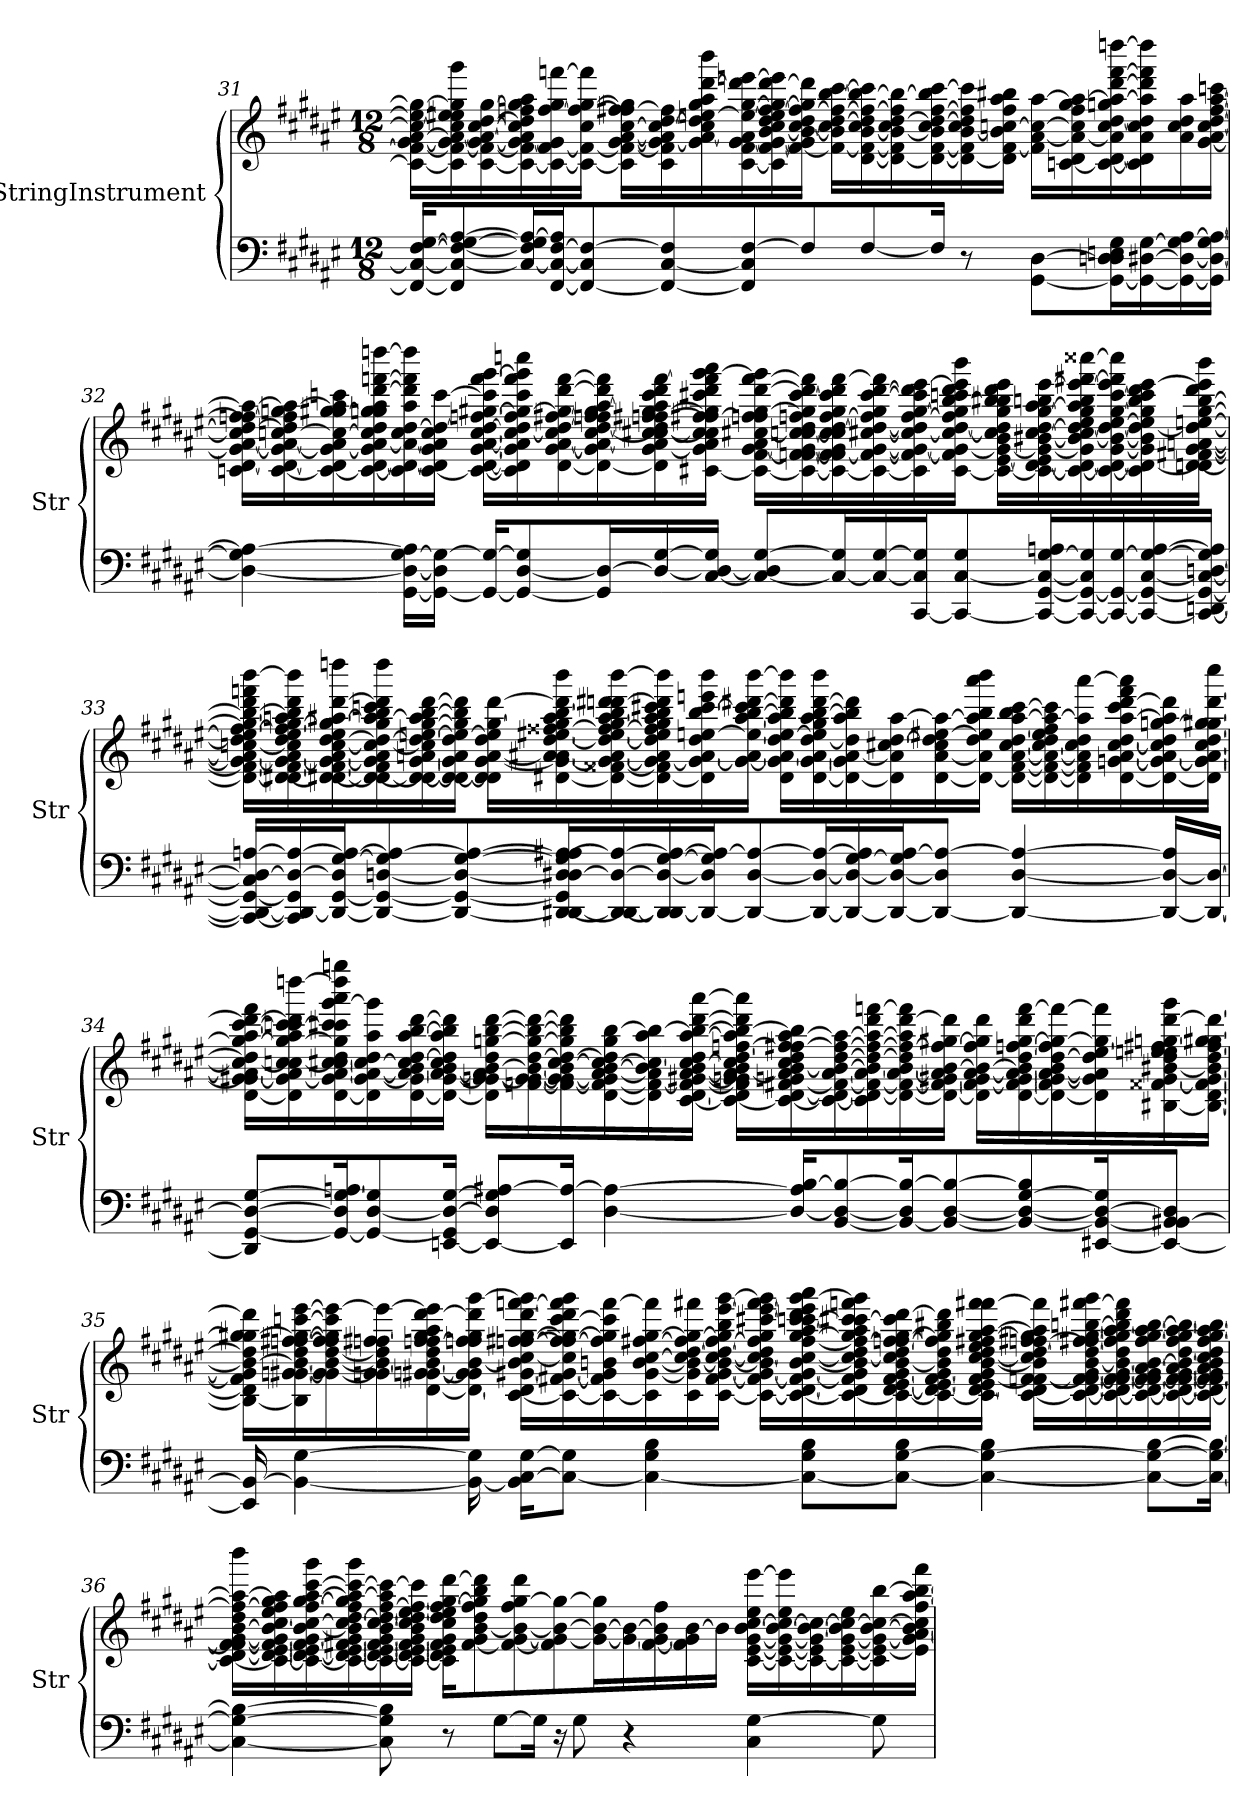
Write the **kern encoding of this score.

**kern	**kern
*part2	*part1
*staff2	*staff1
*I"StringInstrument	*I"StringInstrument
*I'Str	*I'Str
!!LO:LB:g=z
*clefF4	*clefG2
*k[f#c#g#d#a#e#]	*k[f#c#g#d#a#e#]
*M12/8	*M12/8
=31	=31
16FF#/_ 16C#/_ [16F#/ [16G#/KL	16c#\_ 16f#\_ [16g#\ [16a#\ 16cc#\_ 16ee\_ 16gg#\_LL
8FF#/] 8C#/_ 8F#/_ 8G#/_ [8A#/	16c#\] 16f#\_ 16g#\] 16a#\_ 16cc#\] 16ee\] 16ee#X\ 16gg#\] 16ggg#\
.	[16c#\ 16f#\_ [16g#\ 16a#\_ [16cc#\ [16dd#\ [16gg#\
16C#/_ 16F#/] 16G#/] 16A#/_L	16c#\_ 16f#\] 16g#\_ 16a#\] 16cc#\] 16dd#\] 16ffn\ 16gg#\] 16aa#\
[16FF#/ 16C#/_ [16F#/ 16A#/]J	16c#\_ [16f#\ 16g#\] [16ff\ 16gg#\ [16fffn\
8FF#/_ 8C#/] 8F#/_	16c#\_ 16f#\_ 16cc#\ 16ff\_ [16gg#\ 16fff\]JJ
.	16c#\] 16f#\_ [16g#\ [16a#\ [16cc#\ 16ff\] [16ff#X\ 16gg#\]LL
8FF#/_ [8C#/ 8F#/]	16c#\ 16f#\] 16g#\_ 16a#\] 16cc#\_ [16dd#\ 16ff#\]
.	16g#\] [16a#\ 16cc#\] 16dd#\] [16een\ 16gg#\ 16aa#\ [16ddd#\ 16bbb\
8FF#/] 8C#/] [8F#/	[16c#\ 16f#\ [16g#\ 16a#\] 16ee\_ [16gg#\ 16ddd#\] [16eeen\
.	16c#\] [16f#\ 16g#\_ [16b\ 16cc#\ 16dd#\ 16ee\] [16ff#\ 16gg#\_ [16ddd#\ 16eee\]
8F#/]	16f#\_ 16g#\] 16b\_ [16cc#\ 16dd#\ 16ff#\_ 16gg#\] 16ddd#\]JJ
.	16f#\_ 16b\] 16cc#\] [16dd#\ 16ff#\_ [16bb\ [16ccc#\LL
[8F#/	[16d#\ 16f#\_ [16b\ 16cc#\ 16dd#\] 16ff#\_ 16bb\_ 16ccc#\]
.	16d#\_ 16f#\] 16b\_ 16cc#\ [16dd#\ 16ff#\] 16bb\_
16F#/Jk]	16d#\_ [16f#\ 16b\] 16cc#\ 16dd#\_ [16ff#\ 16bb\] [16ccc#\
8r	16d#\_ 16f#\] [16b\ 16cc#\ 16dd#\] 16ff#\] 16ccc#\]
.	16d#\] [16f#\ 16b\] [16ccn\ 16ff#\ 16aa#\ 16bb#X\JJ
[8GG#\ [8D#\L	16f#\] [16a#\ 16cc\_ [16aa#\LL
.	[16cn\ 16d#\ 16a#\_ 16cc\] 16ff#\ 16gg#\ 16aa#\_
16GG#\_ 16Dn\ 16D#\] 16En\ 16G#\L	16c\_ [16d#\ 16a#\] 16cc\ [16dd#\ 16ggn\ 16aa#\_ [16ddd#\ [16fff\ [16ddddn\
16GG#\_ [16D#X\ [16G#\	16c\] 16d#\] 16a#\ 16cc\ 16dd#\] 16aa#\] 16ddd#\] 16fff\] 16dddd\]
16GG#\_ 16D#\_ 16G#\] [16A#\	16a#\ 16cc\ 16dd#\ 16aa#\
16GG#\] 16D#\_ [16G#\ 16A#\_JJ	[16g#\ 16a#\ [16cc\ [16dd#\ [16ff#\ [16aa#\ 16cccn\JJ
!!LO:LB:g=z
=32	=32
4D#\_ 4G#\] 4A#\_	16cn\ [16d#\ 16g#\_ [16a#\ 16cc\] 16dd#\_ 16ffn\ 16ff#\_ 16aa#\_LL
.	[16c\ 16d#\_ 16g#\_ 16a#\_ [16ccn\ 16dd#\] 16ff#\] 16ggn\ 16aa#\_
.	16c\_ 16d#\] 16g#\_ 16a#\] 16cc\_ 16gg\ [16gg#X\ 16aa#\] 16cccn\
.	16c\_ [16d#\ 16g#\] [16a#\ 16cc\] 16dd#\ 16ggn\ 16gg#\] 16aa#\ [16ddd#\ [16fffn\ [16ddddn\
[16GG#\ 16D#\_ [16G#\ 16A#\]LL	16c\] 16d#\_ 16a#\_ 16cc\ [16dd#\ 16aa#\ 16ddd#\] 16fff\] 16dddd\]
16GG#\_ 16D#\] 16G#\_JJ	[16c\ 16d#\] 16g#\ 16a#\] 16cc\ 16dd#\_ [16ccc\JJ
16GG#/_ 16G#/_KL	16c\_ [16d#\ [16g#\ [16a#\ [16cc\ 16dd#\_ [16ffn\ [16gg#X\ 16ccc\] [16fff\ [16ggg#\LL
8GG#/_ [8D#/ 8G#/]	16c\] 16d#\] 16g#\] 16a#\] 16cc\_ 16dd#\] 16ff\] 16gg#\_ 16ccc\ 16fff\] 16ggg#\] 16ccccn\
.	[16d#\ [16g#\ [16a#\ 16cc\] [16dd#\ [16ff#X\ 16gg#\] [16ddd#\ [16fff\
16GG#/] 16D#/_L	16d#\_ 16g#\] 16a#\_ [16cc\ 16dd#\_ 16ffn\ 16ff#\] 16gg#\ [16aa#\ 16ddd#\] 16fff\]
16D#/_ [16G#/	16d#\] [16g#\ 16a#\] 16cc\_ [16cc#X\ 16dd#\] [16ffn\ 16ff#X\ [16gg#\ 16aa#\] 16ccc\ 16ddd#\ [16fff\
[16C#/ 16D#/_ 16G#/]JJ	[16c#X\ 16g#\] 16a#\ 16cc\] 16cc#\] 16ff\] [16ff#X\ 16gg#\] 16ccc#X\ 16ddd#\ 16fff\] [16ggg#\ 16aaa#\JJ
8C#/_ 8D#/] [8G#/L	16c#\_ [16f#\ [16g#\ 16a#\ [16cc#X\ 16ffn\ 16ff#\] [16gg#\ [16ddd#\ [16fff\ 16ggg#\]LL
.	16c#\_ [16fn\ 16f#\_ 16g#\_ [16ccn\ 16cc#\_ 16dd#\ 16ffn\ 16gg#\] [16ccc#\ 16ddd#\] 16fff\]
16C#/_ 16G#/]L	16c#\_ 16f\_ 16f#\] 16g#\] 16cc\] 16cc#\] [16dd#\ [16ff\ 16gg#\ 16ccc#\] 16ddd#\ [16fff\
16C#/_ [16G#/	16c#\_ 16f\_ [16g#\ [16cc#X\ 16dd#\_ 16ff\] 16gg#\ [16ccc#\ [16ddd#\ 16fff\]
[16CC#/ 16C#/] 16G#/]J	16c#\] 16f\_ 16g#\_ 16cc#\_ 16dd#\] [16ff\ [16gg#\ 16ccc#\] 16ddd#\] [16eee#\
8CC#/_ [8C#/ 8G#/	[16c#\ 16f\] 16g#\_ 16cc#\_ [16dd#\ 16ff\] 16gg#\] [16bb\ 16cccn\ 16ddd#\ 16eee#\] 16bbb\JJ
.	16c#\_ [16e#\ 16g#\_ 16b\ 16cc#\] 16dd#\] 16gg#\ 16bb\] 16bb#X\ 16ddd#\ 16eee#\LL
16CC#/_ [16GG#/ 16C#/_ [16G#/ 16An/L	16c#\_ [16d#\ 16e#\] 16g#\_ [16b#X\ [16cc#\ [16dd#\ [16gg#\ [16aa#\ 16bbn\ [16eee#\
16CC#/_ 16GG#/_ 16C#/] 16G#/]	16c#\_ 16d#\_ 16g#\] 16b#\_ 16cc#\] 16dd#\_ 16ee#\ 16gg#\] 16aa#\] 16bb\ 16eee#\_ [16fff#X\ [16cccc##X\
16CC#/_ 16GG#/_ [16G#/	16c#\_ 16d#\_ [16g#\ 16b#\_ 16dd#\_ [16ee#\ [16gg#\ [16ccc\ 16eee#\] 16fff#\] 16cccc##\]
16CC#/_ 16GG#/_ [16C#/ 16G#/_ [16A/	16c#\] 16d#\_ 16g#\] 16b#\] 16dd#\_ 16ee#\] 16gg#\] 16bb\ 16ccc\] 16ddd#\ [16eee#\
16CC#/_ [16DDn/ 16GG#/_ 16C#/_ [16Dn/ 16G#/] 16A/]JJ	[16dn\ 16d#\] [16f#X\ [16g#\ [16an\ 16dd#\_ [16een\ [16gg#\ [16bb\ 16ddd#\ 16eee#\] 16bbb\JJ
!!LO:LB:g=z
=33	=33
16CC#/_ 16DD/_ 16GG#/_ 16C#/] 16D/_ [16An/LL	16d\_ 16f#\_ 16g#\_ 16a\_ [16ccn\ 16dd#\] 16ee\_ [16ff#\ 16gg#\_ 16bb\_ 16ddd#\ 16fffn\ [16bbb\LL
16CC#/] 16DD/_ 16GG#/] 16D/_ 16A/_	16d\_ 16d#X\ 16f#\_ 16g#\_ 16a\_ 16cc\] 16dd#\ 16ee\_ 16ff#\] 16gg#\_ 16aan\ 16bb\] 16ddd#\ 16bbb\]
16DD/_ [16GG#/ 16D/] [16G#/ 16A/_J	16d\_ [16d#X\ 16f#\_ 16g#\_ 16a\_ [16cc\ [16dd#\ 16ee\] 16gg#\_ [16aa#X\ [16ddd#\ 16ddddn\
8DD/_ 8GG#/_ [8Dn/ 8G#/] 8A/_	16d\_ 16d#\_ 16f#\] 16g#\] 16a\] 16cc\_ 16dd#\_ 16gg#\] 16aa#\_ 16bb\ 16cccn\ 16ddd#\] 16dddd\
.	16d\_ 16d#\_ [16g#\ [16an\ 16cc\] 16dd#\_ [16een\ [16gg#\ 16aa#\] [16bb\ [16ddd#\
8DD/_ 8GG#/_ 8D/_ [8G#/ 8A/_	16d\_ 16d#\_ 16g#\] 16a\] 16dd#\] 16ee\_ 16gg#\] 16bb\] 16ddd#\]JJ
.	16d\] 16d#\] [16g#\ [16a\ 16dd#\ 16ee\] [16gg#\ [16ddd#\LL
16DD/_ [16DD#X/ 16GG#/] 16D/] [16D#X/ 16G#/] 16A/] [16A#X/L	[16d#X\ 16g#\_ 16a\] [16a#X\ [16dd#\ [16ee#X\ [16ff##X\ 16gg#\] 16aa#\ [16bb\ 16ddd#\] 16bbb\
16DD/_ 16DD#/_ 16D#/_ 16A#/_	16d#\_ [16f##X\ 16g#\_ 16a#\_ 16dd#\_ 16ee#\_ 16ff##\_ [16gg#\ 16aa#\ 16bb\] [16dddn\ 16ddd#X\ [16bbb\
16DD/] 16DD#/_ 16D#/_ [16G#/ 16A#/_	16d#\_ 16f##\] 16g#\_ 16a#\] 16dd#\] 16ee#\] 16ff##\] 16gg#\] 16aa#\ 16bb\ 16ccc#X\ 16ddd\] 16bbb\]
16DD#/_ 16D#/] 16G#/] 16A#/_J	16d#\] 16g#\_ [16a#\ 16dd#\ [16een\ [16bb\ [16ccc#\ 16eeen\ 16bbb\
8DD#/_ [8D#/ 8A#/_	16g#\_ 16a#\_ 16ee\_ [16aa#\ 16bb\_ 16ccc#\] [16ddd#X\ [16bbb\JJ
.	16d#\ 16g#\] 16a#\_ 16dd#\ 16ee\_ 16aa#\] 16bb\] 16ddd#\] 16bbb\]LL
16DD#/_ 16D#/_ 16A#/_L	[16d#\ [16g#\ 16a#\_ [16dd#\ 16ee\] 16gg#\ 16aa#\ [16bb\ [16ddd#\ 16bbb\
16DD#/_ 16D#/_ [16G#/ 16A#/]	16d#\_ 16g#\] 16a#\_ 16dd#\] 16aa#\ 16bb\] 16ddd#\]
16DD#/_ 16D#/_ 16G#/] [16A#/J	16d#\] 16a#\] [16cc#X\ [16dd#\ [16aa#\
8DD#/_ 8D#/] 8A#/_J	[16d#\ [16a#\ 16cc#\] 16dd#\] [16ee#X\ 16aa#\_
.	16d#\_ 16a#\] 16dd#\ 16ee#\] 16aa#\] 16bb\ 16aaa#\ 16bbb\JJ
4DD#/_ [4D#/ 4A#/_	16d#\_ [16f##\ [16a#\ [16cc#\ [16dd#\ [16aa#\ 16bb\ [16ccc#\LL
.	16d#\_ 16f##\_ 16a#\_ 16cc#\_ 16dd#\] 16ee#\ 16ff##\ 16aa#\_ 16ccc#\]
.	16d#\] 16f##\] 16a#\] 16cc#\] 16dd#\ 16aa#\] [16aaa#\
.	[16d#\ [16gn\ [16a#\ [16cc#\ [16dd#\ [16aa#\ 16ccc#\ [16ddd#\ 16fff\ 16aaa#\]
16DD#/_ 16D#/_ 16A#/]LL	16d#\_ 16g\_ 16a#\_ 16cc#\] 16dd#\] [16ggn\ 16aa#\] 16ddd#\]
16DD#/_ 16D#/_JJ	16d#\] 16g\_ 16a#\_ [16cc#\ [16dd#\ 16gg\] [16gg#X\ [16ddd#\ 16cccc#\JJ
!!LO:LB:g=z
=34	=34
8DD#/] [8GG#/ 8D#/_ [8G#/L	[16d#\ 16g\] [16g#X\ 16a#\_ 16cc#\_ 16dd#\] 16gg#\_ [16aa#\ [16ccc#\ 16ddd#\_ 16fff#\LL
.	16d#\] 16g#\_ 16a#\] [16ccn\ 16cc#\] 16gg#\_ 16aa#\] [16cccn\ 16ccc#\] 16ddd#\] [16ddddn\
16GG#/_ 16D#/] 16G#/_ 16An/K	[16d#\ 16g#\] [16a#\ 16cc\] [16cc#X\ [16dd#\ 16gg#\] 16ccc\] 16ccc#X\ [16ggg#\ 16aaa#\ 16dddd\] 16ggggn\
8GG#/_ [8D#/ 8G#/]	16d#\] [16g#\ 16a#\_ 16cc#\_ 16dd#\] 16aa#\ 16ggg#\]
.	[16d#\ 16g#\] 16a#\_ [16b\ 16cc#\_ [16dd#\ [16aa#\ [16bb\ [16ddd#\
[16EEn/ 16GG#/] 16D#/_ [16G#/Jk	16d#\_ [16g#\ 16a#\_ 16b\] 16cc#\] 16dd#\] 16aa#\] 16bb\] 16ddd#\]JJ
8EE/_ 8D#/] 8G#/] [8A#X/L	16d#\] [16gn\ 16g#\_ 16a#\] [16b\ 16dd#\ [16ggn\ [16bb\ [16ddd#\LL
.	[16fn\ 16g\_ 16g#\_ 16b\_ [16dd#\ 16gg\_ 16bb\_ 16ddd#\_
16EE/] 16A#/_Jk	16f\_ 16g\_ 16g#\] 16b\] [16cc#\ 16dd#\_ 16gg\] 16bb\] 16ddd#\]
[4D#\ 4A#\_	[16d#\ 16f\_ 16g\] [16a#\ [16b\ 16cc#\_ 16dd#\] 16gg\ [16bb\
.	16d#\] 16f\_ 16a#\] 16b\_ 16cc#\] 16aa#\ 16bb\_
.	[16c#\ [16d#\ 16f\_ [16g#X\ [16a#\ 16b\] [16cc#\ 16dd#\ [16aa#\ 16bb\_ [16ddd#\ [16aaa#\JJ
.	16c#\_ 16d#\] 16f\] 16gn\ 16g#\] 16a#\_ 16b\ 16cc#\] [16dd#\ [16ffn\ 16aa#\] 16bb\_ 16ddd#\] 16aaa#\]LL
16D#/_ 16A#/] [16B/KL	16c#\_ [16d#\ [16f#X\ 16gn\ 16a#\] [16b\ 16cc#\ 16dd#\] 16ff\] [16ff#X\ [16aa#\ 16bb\]
[8BB/ 8D#/_ 8B/_	16c#\_ 16d#\_ 16f#\_ [16a#\ 16b\_ [16dd#\ 16ff#\_ 16aa#\_
.	16c#\] 16d#\_ 16f#\_ 16a#\] 16b\_ 16dd#\_ 16ff#\_ 16aa#\_ 16ddd#\ [16fffn\
16BB/_ 16D#/] 16B/_K	16d#\_ 16f#\_ [16a#\ 16b\_ 16dd#\] 16ff#\_ 16aa#\] [16ddd#\ 16fff\]
8BB/_ [8D#/ 8B/_	16d#\_ 16f#\_ [16g#X\ 16a#\] 16b\_ 16ff#\_ [16gg#X\ 16ddd#\]JJ
.	16d#\] 16f#\_ 16g#\] [16a#\ 16b\_ 16ff#\] 16gg#\] 16ddd#\LL
8BB/_ 8D#/_ [8G#/ 8B/]	[16d#\ 16f#\_ [16g#\ 16a#\_ 16b\_ [16dd#\ [16ffn\ [16gg#\ 16ddd#\ [16fff\
.	16d#\_ 16f#\] 16g#\_ 16a#\_ 16b\] 16dd#\_ 16ff\] 16gg#\_ 16fff\_
[16EE#X/ 16BB/_ 16D#/_ 16G#/]K	16d#\] 16g#\] 16a#\] 16dd#\] [16ee#\ 16gg#\] 16fff\]
8EE#/_ 8BB/] [8BB#X/ 8D#/]J	[16B#X\ [16f##X\ [16g#\ [16b#X\ 16dd#\ 16een\ 16ee#\] [16ff#X\ 16ggn\ [16ddd#\ 16ggg#\
.	16B#\_ [16d#\ 16f##\_ 16g#\_ 16b#\_ [16dd#\ 16ff#\] [16gg\ 16gg#X\ 16ddd#\_JJ
!!LO:LB:g=z
=35	=35
16EE#/] 16BB#/_	16B#\_ 16d#\] 16f##\] 16g#\] 16b#\_ 16dd#\] 16gg\] [16gg#X\ 16ddd#\]LL
4BB#\_ [4G#\	16B#\] [16gn\ [16g#X\ 16b#\_ 16dd#\ [16ffn\ [16ff#X\ 16gg#\_ [16cccn\ [16eee#\
.	16g\] 16g#\_ 16b#\_ [16dd#\ 16ff\] 16ff#\] 16gg#\] 16ccc\] 16eee#\_
.	16gn\ 16g#\] 16b#\_ 16dd#\] 16ffn\ [16ff#X\ 16eee#\_
.	[16d#\ [16gn\ [16g#X\ 16b#\_ 16dd#\ 16ffn\ 16ff#\_ 16gg#\ 16aa#\ [16ddd#\ 16eee#\]
16BB#\_ 16G#\]	16d#\_ 16g\] 16g#\] 16b#\_ 16ffn\ 16ff#\] 16gg#\ 16ddd#\] [16ggg#\JJ
16BB#\] [16C#\ [16G#\KL	[16c#\ 16d#\] [16g#X\ 16b#\] [16cc#\ [16ffn\ [16ff#X\ [16gg#\ [16ddd#\ [16fffn\ 16ggg#\]LL
8C#\_ 8G#\]J	16c#\_ [16f#X\ 16g#\_ 16cc#\] 16ff\] 16ff#\_ 16gg#\_ [16ccc\ 16ddd#\] 16fff\] 16ggg#\
.	16c#\_ 16f#\] 16g#\] 16bn\ 16ff#\] 16gg#\] 16ccc\] [16fff\
4C#\_ 4G#\ 4B\	16c#\] [16g#\ [16b\ [16cc#\ [16ff#X\ [16gg#\ 16fff\]
.	16c#\ 16g#\] 16b\_ 16cc#\] [16dd#\ 16ff#\] 16gg#\_ 16fff#X\
.	[16c#\ [16f#\ [16g#\ 16b\_ [16cc#\ 16dd#\_ [16ff#\ 16gg#\] 16bb\ [16eee#\ [16ggg#\JJ
.	16c#\_ 16f#\_ 16g#\_ 16b\] 16cc#\_ 16dd#\] 16ff#\] 16gg#\ [16ccc#X\ 16eee#\_ 16fff#\ 16ggg#\]LL
8C#\_ 8G#\ 8B\L	16c#\_ [16d#\ 16f#\_ 16g#\_ [16b\ 16cc#\_ [16ff#\ [16gg#\ [16aa#\ [16cccn\ 16ccc#\] 16ddd#\ 16eee#\] [16ggg#\ 16aaa#\
.	16c#\_ 16d#\] 16f#\] 16g#\] 16b\] 16cc#\_ 16dd#\ 16ff#\_ 16gg#\] 16aa#\] 16ccc\] [16ccc#X\ 16fffn\ 16ggg#\]
8C#\_ [8G#\ 8B\J	16c#\_ [16d#\ [16e#\ 16f#\ [16g#\ [16b\ 16cc#\] [16dd#\ [16ffn\ 16ff#\] [16gg#\ 16ccc#\] [16ddd#\
.	16c#\_ 16d#\] 16e#\_ 16f#\ 16g#\_ 16b\] 16dd#\] 16ff\] 16gg#\] 16bb#X\ 16ddd#\]
4C#\_ 4G#\_ 4B\	16c#\] [16d#\ 16e#\] [16f#\ 16g#\] [16b\ [16cc#\ 16dd#\ 16ee#\ 16ff#X\ [16gg#\ [16aa#\ [16fff\ 16fff#X\JJ
.	[16c#\ 16d#\] [16fn\ 16f#\_ 16b\] 16cc#\] [16dd#\ [16ffn\ 16ff#X\ 16gg#\] 16aa#\] 16fff\]LL
.	16c#\_ [16d#\ 16f\_ 16f#\_ [16g#\ [16b\ 16dd#\_ 16ff\] [16ff#X\ [16gg#\ [16bbn\ [16fff#X\ 16ggg#\
.	16c#\_ 16d#\] 16f\_ 16f#\_ 16g#\_ 16b\_ 16dd#\] 16ff#\] 16gg#\_ 16aa#\ 16bb\] 16ddd#\ 16fff#\]
8C#\_ 8G#\_ [8B\L	16c#\_ [16d#\ 16f\_ 16f#\_ 16g#\] [16a#\ 16b\_ [16ff#\ 16gg#\] [16aa#\ [16bb\
.	16c#\_ 16d#\_ 16f\_ 16f#\_ [16g#\ 16a#\_ 16b\_ 16dd#\ 16ff#\] [16gg#\ 16aa#\_ 16bb\]
16C#\_ 16G#\_ 16B\_Jk	16c#\_ 16d#\] 16f\_ 16f#\_ 16g#\] 16a#\] 16b\] 16cc#\ 16dd#\ [16ff#\ 16gg#\] 16aa#\_ 16bb\JJ
!!LO:PB:g=z
=36	=36
4C#\_ 4G#\_ 4B\_	16c#\_ [16d#\ 16f\] 16f#\_ [16g#\ [16b\ 16dd#\ 16ff#\_ 16aa#\_ 16bbb\LL
.	16c#\_ 16d#\_ [16e#\ 16f#\_ 16g#\_ 16b\_ 16cc#\ 16ee#\ 16ff#\] 16gg#\ 16aa#\]
.	16c#\_ 16d#\_ 16e#\] 16f#\] 16g#\_ 16b\_ [16cc#\ [16ff#\ [16gg#\ [16aa#\ [16ccc#\ 16ggg#\
.	16c#\_ 16d#\_ [16e#\ [16f#X\ 16g#\_ 16b\] 16cc#\_ [16dd#\ 16ff#\] 16gg#\] 16aa#\_ 16ccc#\_ 16ggg#\
8C#\] 8G#\] 8B\]	16c#\_ 16d#\_ 16e#\_ 16f#\_ 16g#\_ [16b\ 16cc#\_ 16dd#\] [16ff#\ 16aa#\] 16ccc#\_
.	16c#\_ 16d#\_ 16e#\_ 16f#\_ 16g#\_ 16b\] 16cc#\_ 16dd#\ [16ee#\ 16ff#\] 16ccc#\]JJ
8r	16c#\] 16d#\] 16e#\] 16f#\] 16g#\] 16cc#\] 16dd#\ 16ee#\] [16ff#\ [16gg#\ [16ddd#\KL
.	[8f#\ 8g#\ [8b\ 8dd#\ 8ff#\] 8gg#\] 8bb\ 8ddd#\]
[8G#\L	.
.	8f#\_ [8g#\ 8b\_ 8ff#\ [8gg#\ 8ddd#\
16G#\Jk]	.
16r	8f#\] 8g#\_ 8b\_ 8gg#\_
8G#\	.
.	16g#\_ 16b\_ 16gg#\]L
4r	16g#\_ 16b\_
.	[16f#\ 16g#\_ 16b\] 16ff#\
.	16f#\] 16g#\] [16b\
.	16b\JJ]
4C#\ [4G#\	[16c#\ [16e#\ [16g#\ [16b\ [16cc#\ 16ee#\ [16eee#\LL
.	16c#\_ 16e#\_ 16g#\_ 16b\_ 16cc#\_ 16ee#\ 16eee#\]
.	16c#\_ 16e#\] 16g#\_ 16b\_ 16cc#\_
.	16c#\_ [16e#\ 16g#\_ 16b\] 16cc#\_ 16ee#\
8G#\]	16c#\] 16e#\_ 16g#\_ [16b\ 16cc#\_ [16bb\
.	16e#\] 16g#\] [16a#\ 16b\_ 16cc#\] [16ff#\ [16aa#\ 16bb\] 16fff#\JJ
=	=
*-	*-
